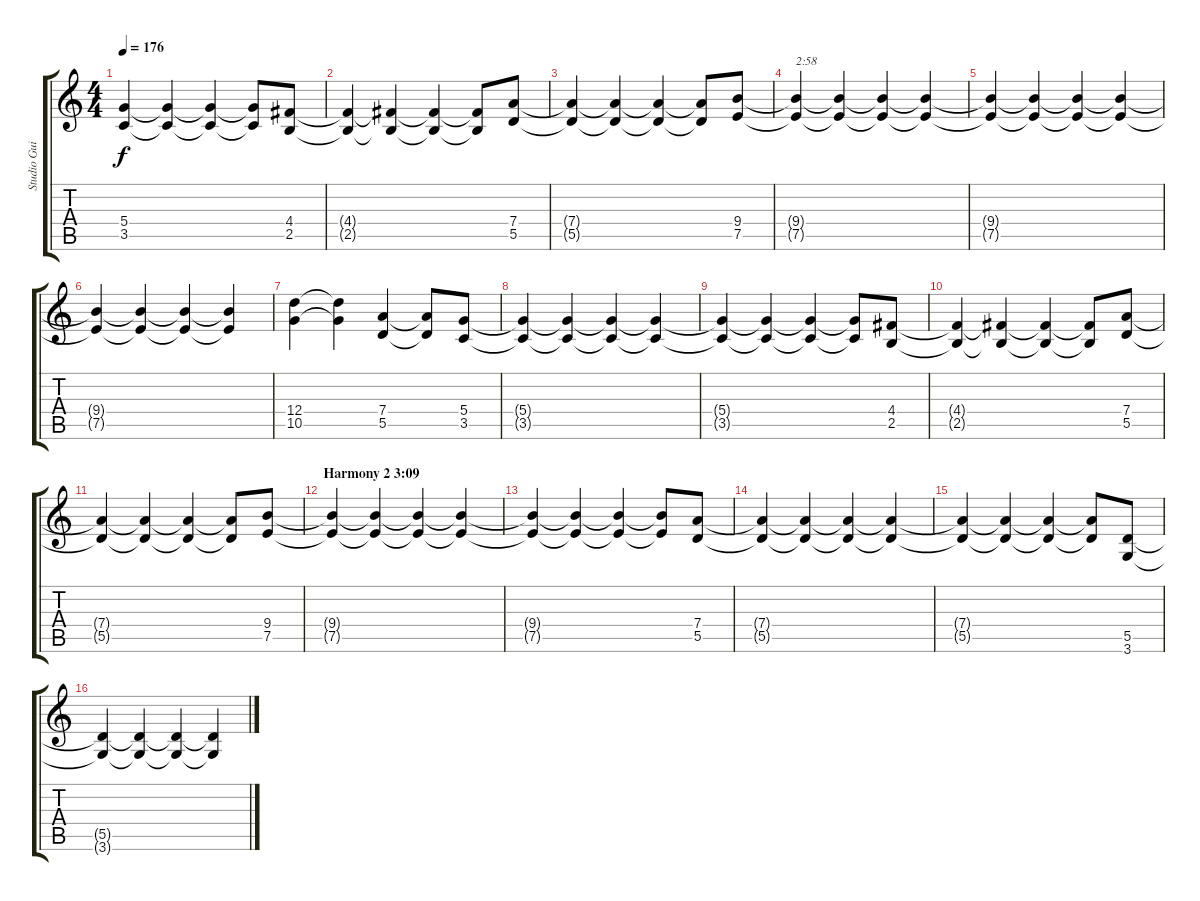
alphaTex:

\track ("Studio Guitar" "Studio Gui") {instrument overdrivenguitar}
\staff {score tabs}
\tuning (E4 B3 G3 D3 A2 E2) {hide}
\ts (4 4)
\tempo 176
\clef g2
\ks c
(5.4{t} 3.5{t}).4{dy f} (5.4{t} 3.5{t}).4 (5.4{t} 3.5{t}).4 (5.4{t} 3.5{t}).8 (4.4 2.5).8 |
(4.4{t} 2.5{t}).4 (4.4{t} 2.5{t}).4 (4.4{t} 2.5{t}).4 (4.4{t} 2.5{t}).8 (7.4 5.5).8 |
(7.4{t} 5.5{t}).4 (7.4{t} 5.5{t}).4 (7.4{t} 5.5{t}).4 (7.4{t} 5.5{t}).8 (9.4 7.5).8 |
(9.4{t} 7.5{t}).4{txt "2:58"} (9.4{t} 7.5{t}).4 (9.4{t} 7.5{t}).4 (9.4{t} 7.5{t}).4 |
(9.4{t} 7.5{t}).4 (9.4{t} 7.5{t}).4 (9.4{t} 7.5{t}).4 (9.4{t} 7.5{t}).4 |
(9.4{t} 7.5{t}).4 (9.4{t} 7.5{t}).4 (9.4{t} 7.5{t}).4 (9.4{t} 7.5{t}).4 |
(12.4 10.5).4 (12.4{t} 10.5{t}).4 (7.4 5.5).4 (7.4{t} 5.5{t}).8 (5.4 3.5).8 |
(5.4{t} 3.5{t}).4 (5.4{t} 3.5{t}).4 (5.4{t} 3.5{t}).4 (5.4{t} 3.5{t}).4 |
(5.4{t} 3.5{t}).4 (5.4{t} 3.5{t}).4 (5.4{t} 3.5{t}).4 (5.4{t} 3.5{t}).8 (4.4 2.5).8 |
(4.4{t} 2.5{t}).4 (4.4{t} 2.5{t}).4 (4.4{t} 2.5{t}).4 (4.4{t} 2.5{t}).8 (7.4 5.5).8 |
(7.4{t} 5.5{t}).4 (7.4{t} 5.5{t}).4 (7.4{t} 5.5{t}).4 (7.4{t} 5.5{t}).8 (9.4 7.5).8 |
\section ("" "Harmony 2 3:09")
(9.4{t} 7.5{t}).4 (9.4{t} 7.5{t}).4 (9.4{t} 7.5{t}).4 (9.4{t} 7.5{t}).4 |
(9.4{t} 7.5{t}).4 (9.4{t} 7.5{t}).4 (9.4{t} 7.5{t}).4 (9.4{t} 7.5{t}).8 (7.4 5.5).8 |
(7.4{t} 5.5{t}).4 (7.4{t} 5.5{t}).4 (7.4{t} 5.5{t}).4 (7.4{t} 5.5{t}).4 |
(7.4{t} 5.5{t}).4 (7.4{t} 5.5{t}).4 (7.4{t} 5.5{t}).4 (7.4{t} 5.5{t}).8 (5.5 3.6).8 |
(5.5{t} 3.6{t}).4 (5.5{t} 3.6{t}).4 (5.5{t} 3.6{t}).4 (5.5{t} 3.6{t}).4
